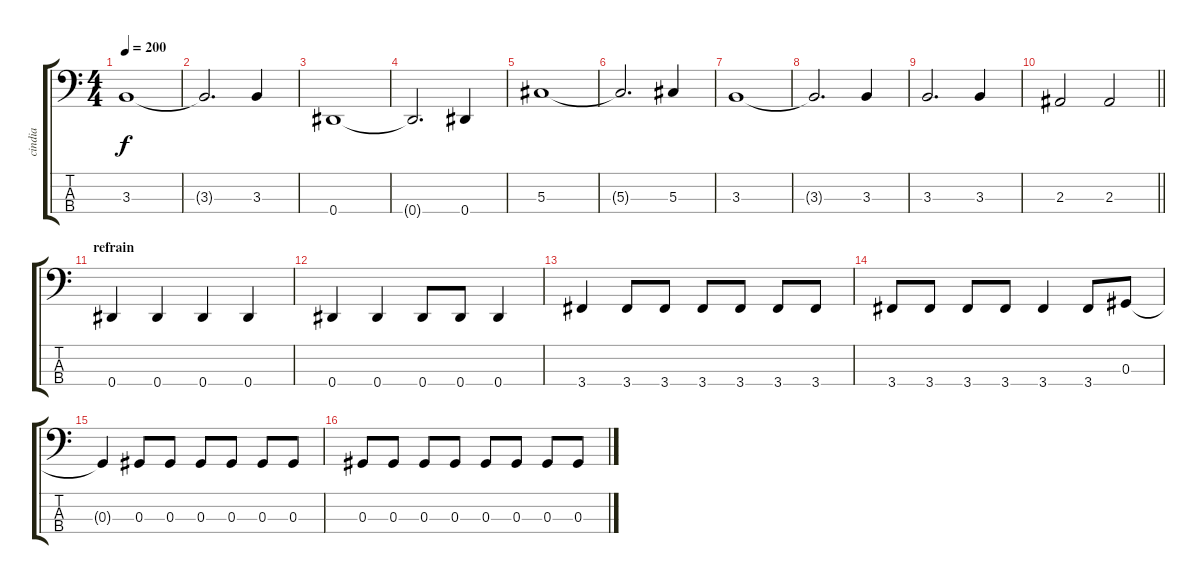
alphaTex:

\track ("cindia" "cindia") {instrument electricbasspick}
\staff {score tabs}
\tuning (Gb2 Db2 Ab1 Eb1) {hide}
\ts (4 4)
\tempo 200
\clef f4
\ks c
3.3.1{dy f} |
3.3{t}.2{d} 3.3.4 |
0.4.1 |
0.4{t}.2{d} 0.4.4 |
5.3.1 |
5.3{t}.2{d} 5.3.4 |
3.3.1 |
3.3{t}.2{d} 3.3.4 |
3.3.2{d} 3.3.4 |
\barLineRight lightlight
2.3.2 2.3.2 |
\section ("" "refrain")
0.4.4 0.4.4 0.4.4 0.4.4 |
0.4.4 0.4.4 0.4.8 0.4.8 0.4.4 |
3.4.4 3.4.8 3.4.8 3.4.8 3.4.8 3.4.8 3.4.8 |
3.4.8 3.4.8 3.4.8 3.4.8 3.4.4 3.4.8 0.3.8 |
0.3{t}.4 0.3.8 0.3.8 0.3.8 0.3.8 0.3.8 0.3.8 |
0.3.8 0.3.8 0.3.8 0.3.8 0.3.8 0.3.8 0.3.8 0.3.8
